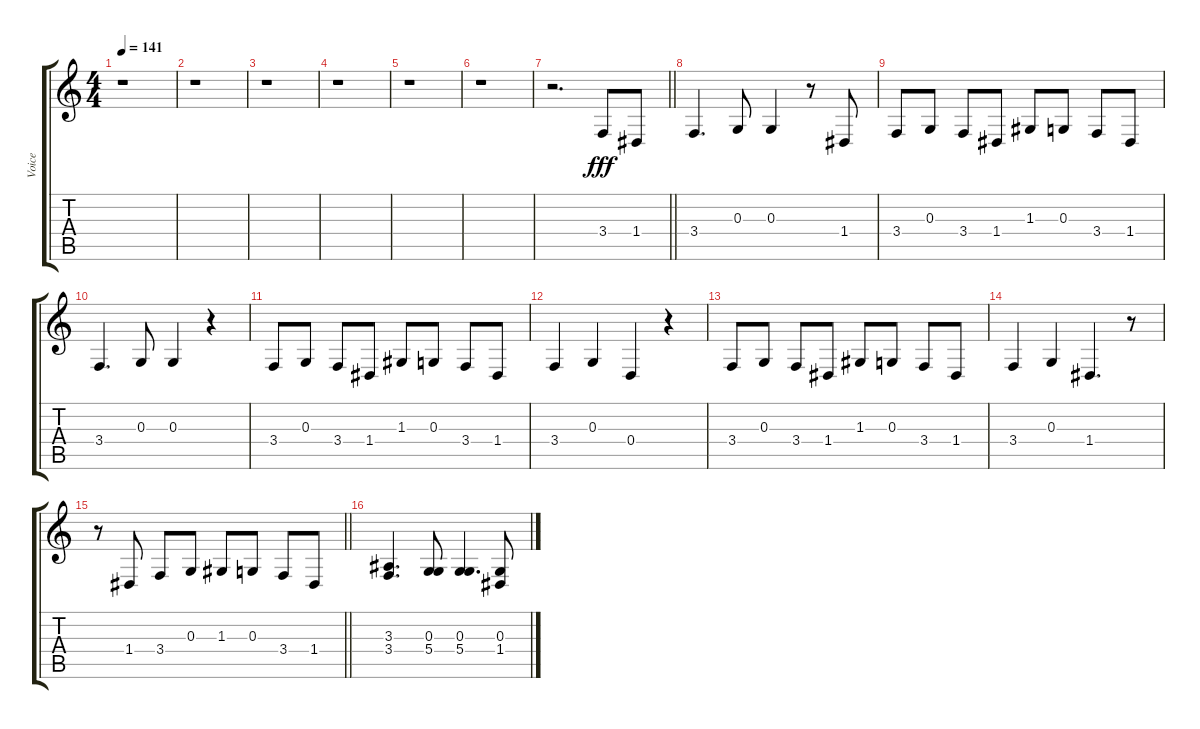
\track ("Voice" "Voice") {instrument oboe}
\staff {score tabs}
\tuning (E4 B3 G3 D3 A2 E2) {hide}
\ts (4 4)
\tempo 141
\clef g2
\ks c
r.1{dy fff} |
r.1 |
r.1 |
r.1 |
r.1 |
r.1 |
\barLineRight lightlight
r.2{d} 3.4.8 1.4.8 |
3.4.4{d} 0.3.8 0.3.4 r.8 1.4.8 |
3.4.8 0.3.8 3.4.8 1.4.8 1.3.8 0.3.8 3.4.8 1.4.8 |
3.4.4{d} 0.3.8 0.3.4 r.4 |
3.4.8 0.3.8 3.4.8 1.4.8 1.3.8 0.3.8 3.4.8 1.4.8 |
3.4.4 0.3.4 0.4.4 r.4 |
3.4.8 0.3.8 3.4.8 1.4.8 1.3.8 0.3.8 3.4.8 1.4.8 |
3.4.4 0.3.4 1.4.4{d} r.8 |
\barLineRight lightlight
r.8 1.4.8 3.4.8 0.3.8 1.3.8 0.3.8 3.4.8 1.4.8 |
(3.3 3.4).4{d} (0.3 5.4).8 (0.3 5.4).4{d} (0.3 1.4).8
